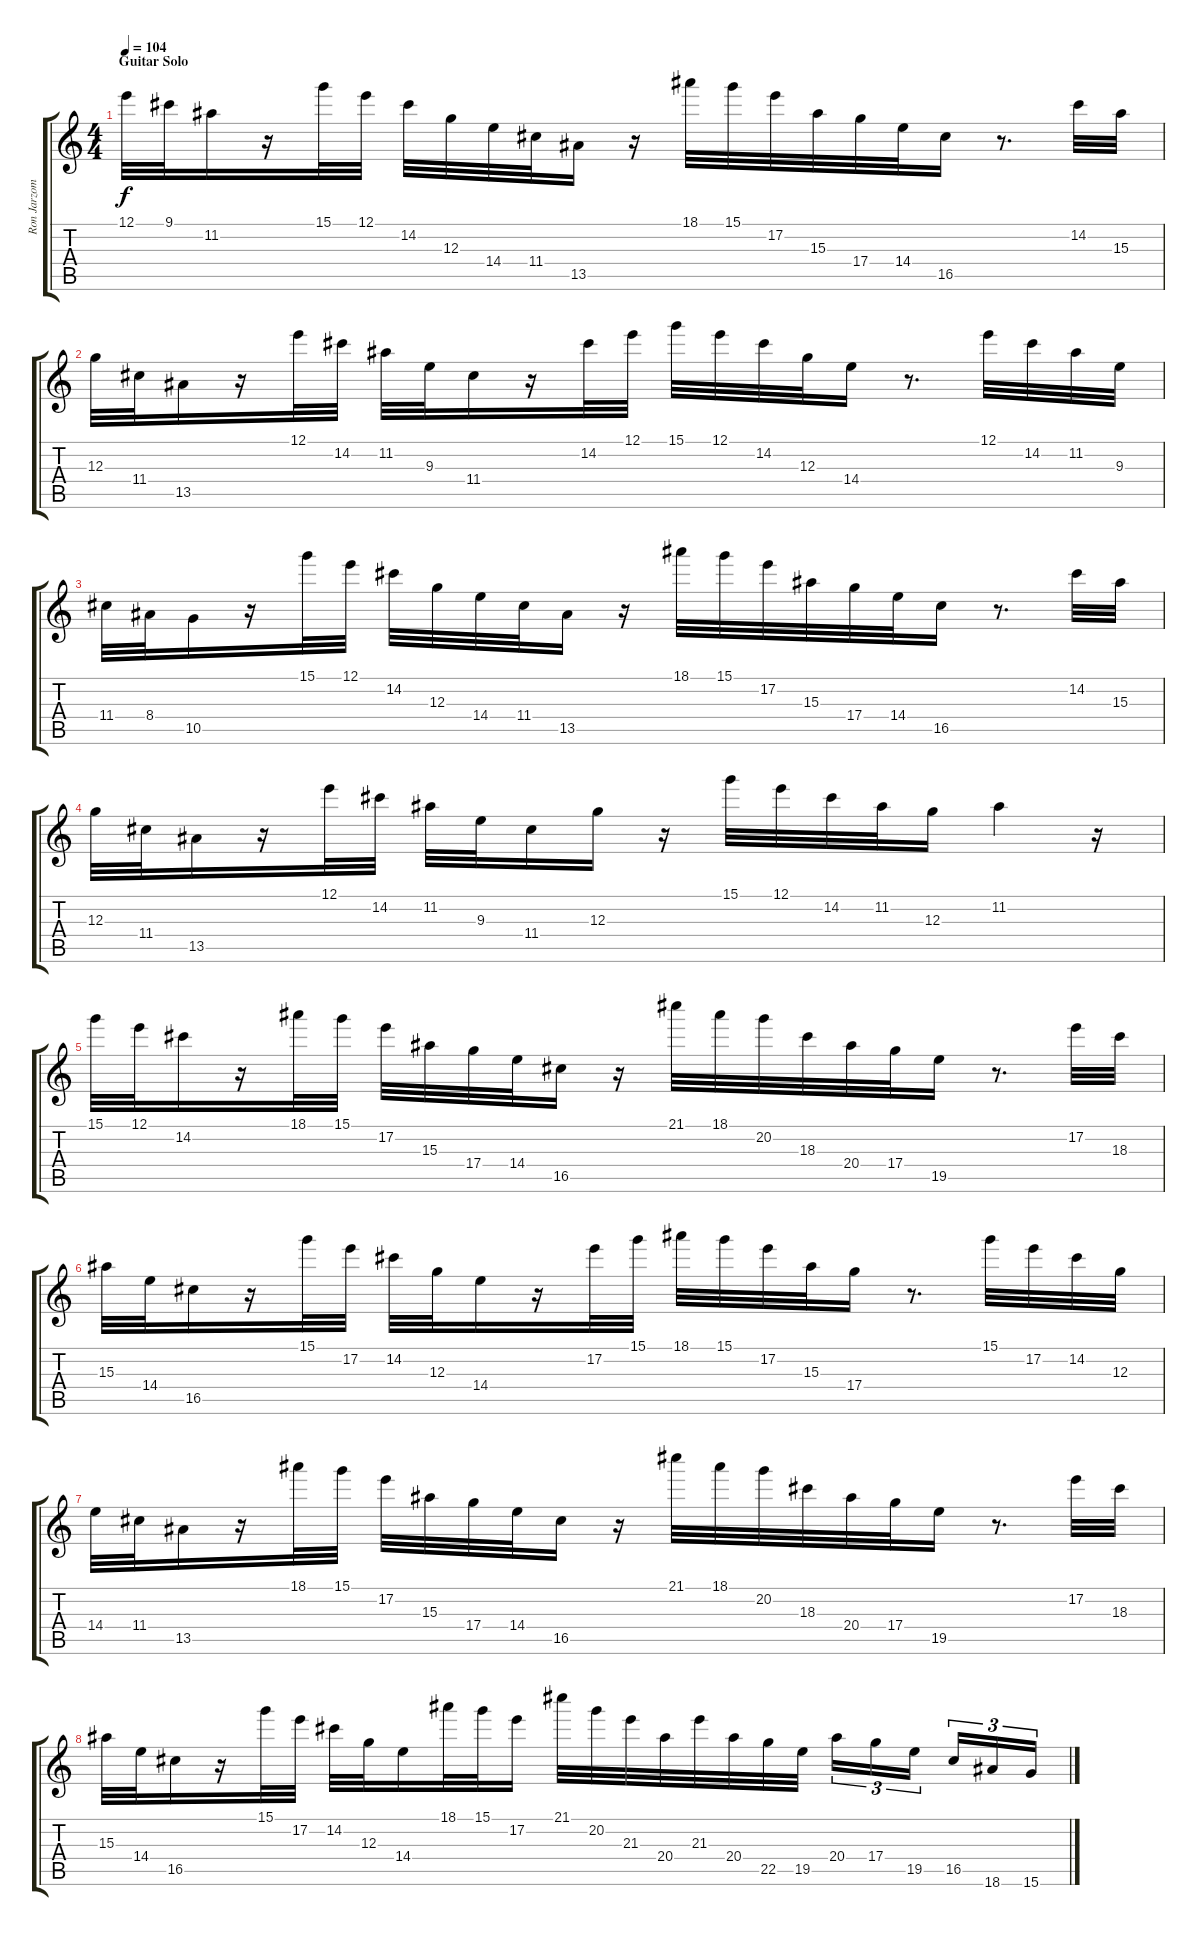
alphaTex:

\track ("Ron Jarzombek" "Ron Jarzom") {instrument distortionguitar}
\staff {score tabs}
\tuning (E4 B3 G3 D3 A2 E2) {hide}
\ts (4 4)
\section ("" "Guitar Solo")
\tempo 104
\clef g2
\ks c
12.1.32{dy f volume 13 balance 8} 9.1.32 11.2.16 r.16 15.1.32 12.1.32 14.2.32 12.3.32 14.4.32 11.4.32 13.5.16 r.16 18.1.32 15.1.32 17.2.32 15.3.32 17.4.32 14.4.32 16.5.16 r.8{d} 14.2.32 15.3.32 |
12.3.32 11.4.32 13.5.16 r.16 12.1.32 14.2.32 11.2.32 9.3.32 11.4.16 r.16 14.2.32 12.1.32 15.1.32 12.1.32 14.2.32 12.3.32 14.4.16 r.8{d} 12.1.32 14.2.32 11.2.32 9.3.32 |
11.4.32 8.4.32 10.5.16 r.16 15.1.32 12.1.32 14.2.32 12.3.32 14.4.32 11.4.32 13.5.16 r.16 18.1.32 15.1.32 17.2.32 15.3.32 17.4.32 14.4.32 16.5.16 r.8{d} 14.2.32 15.3.32 |
12.3.32 11.4.32 13.5.16 r.16 12.1.32 14.2.32 11.2.32 9.3.32 11.4.16 12.3.16 r.16 15.1.32 12.1.32 14.2.32 11.2.32 12.3.16 11.2.4 r.16 |
15.1.32{volume 10 balance 2} 12.1.32 14.2.16 r.16 18.1.32 15.1.32 17.2.32 15.3.32 17.4.32 14.4.32 16.5.16 r.16 21.1.32 18.1.32 20.2.32 18.3.32 20.4.32 17.4.32 19.5.16 r.8{d} 17.2.32 18.3.32 |
15.3.32 14.4.32 16.5.16 r.16 15.1.32 17.2.32 14.2.32 12.3.32 14.4.16 r.16 17.2.32 15.1.32 18.1.32 15.1.32 17.2.32 15.3.32 17.4.16 r.8{d} 15.1.32 17.2.32 14.2.32 12.3.32 |
14.4.32 11.4.32 13.5.16 r.16 18.1.32 15.1.32 17.2.32 15.3.32 17.4.32 14.4.32 16.5.16 r.16 21.1.32 18.1.32 20.2.32 18.3.32 20.4.32 17.4.32 19.5.16 r.8{d} 17.2.32 18.3.32 |
15.3.32 14.4.32 16.5.16 r.16 15.1.32 17.2.32 14.2.32 12.3.32 14.4.16 18.1.32 15.1.32 17.2.16 21.1.32 20.2.32 21.3.32 20.4.32 21.3.32 20.4.32 22.5.32 19.5.32 20.4.16{tu (3 2)} 17.4.16{tu (3 2)} 19.5.16{tu (3 2)} 16.5.16{tu (3 2)} 18.6.16{tu (3 2)} 15.6.16{tu (3 2)}
